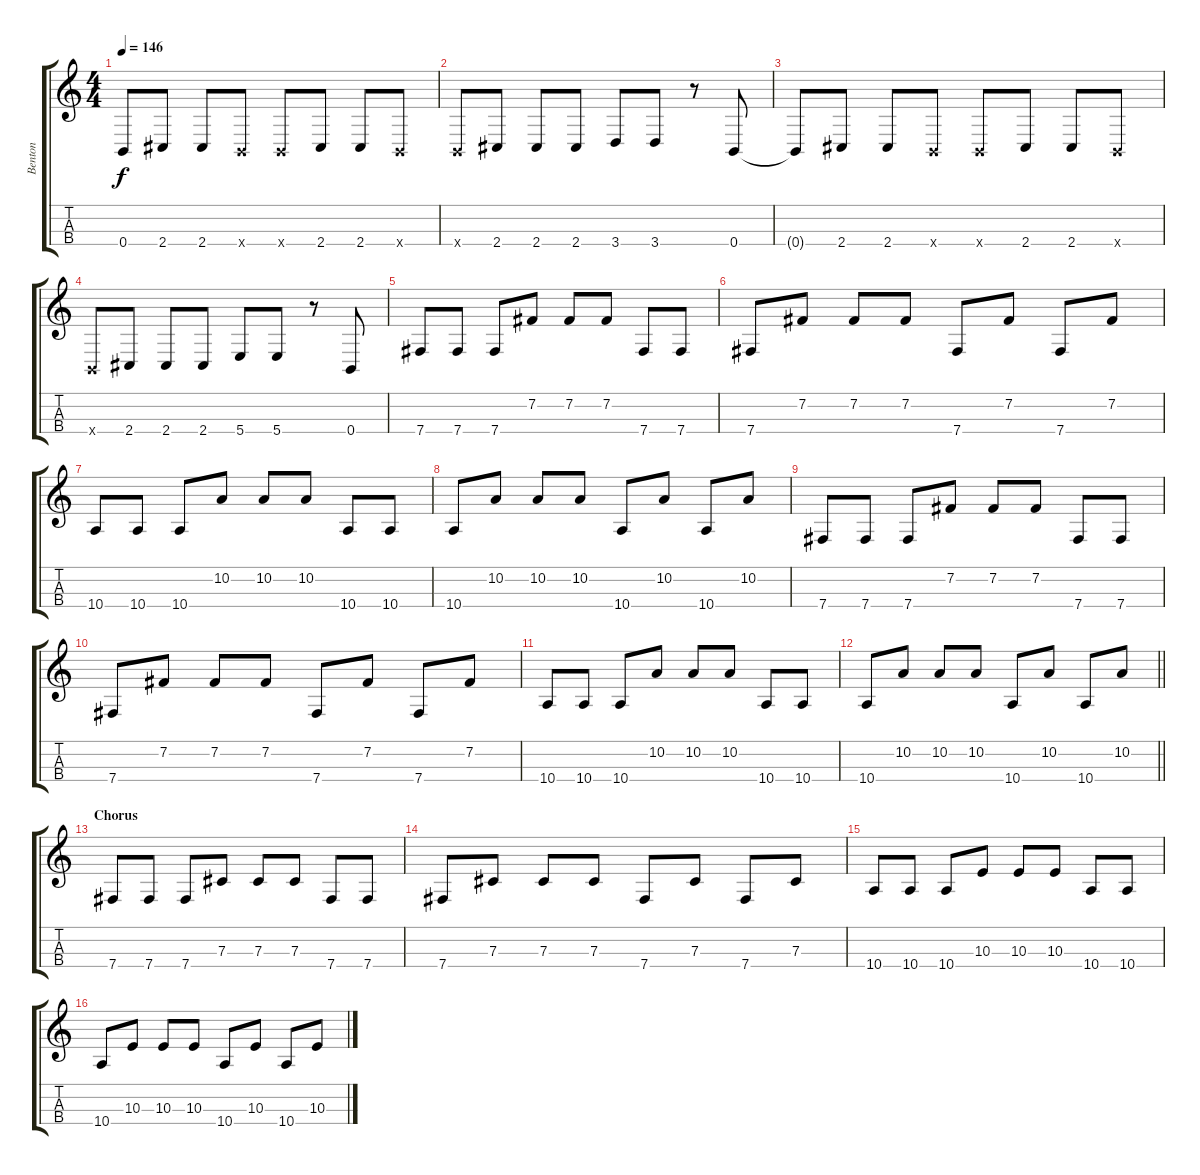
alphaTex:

\track ("Benton" "Benton") {instrument electricbasspick}
\staff {score tabs}
\tuning (E3 B2 Gb2 B1) {hide}
\ts (4 4)
\tempo 146
\clef g2
\ks c
0.4.8{dy f} 2.4.8 2.4.8 0.4{x}.8 0.4{x}.8 2.4.8 2.4.8 0.4{x}.8 |
0.4{x}.8 2.4.8 2.4.8 2.4.8 3.4.8 3.4.8 r.8 0.4.8 |
0.4{t}.8 2.4.8 2.4.8 0.4{x}.8 0.4{x}.8 2.4.8 2.4.8 0.4{x}.8 |
0.4{x}.8 2.4.8 2.4.8 2.4.8 5.4.8 5.4.8 r.8 0.4.8 |
7.4.8 7.4.8 7.4.8 7.2.8 7.2.8 7.2.8 7.4.8 7.4.8 |
7.4.8 7.2.8 7.2.8 7.2.8 7.4.8 7.2.8 7.4.8 7.2.8 |
10.4.8 10.4.8 10.4.8 10.2.8 10.2.8 10.2.8 10.4.8 10.4.8 |
10.4.8 10.2.8 10.2.8 10.2.8 10.4.8 10.2.8 10.4.8 10.2.8 |
7.4.8 7.4.8 7.4.8 7.2.8 7.2.8 7.2.8 7.4.8 7.4.8 |
7.4.8 7.2.8 7.2.8 7.2.8 7.4.8 7.2.8 7.4.8 7.2.8 |
10.4.8 10.4.8 10.4.8 10.2.8 10.2.8 10.2.8 10.4.8 10.4.8 |
\barLineRight lightlight
10.4.8 10.2.8 10.2.8 10.2.8 10.4.8 10.2.8 10.4.8 10.2.8 |
\section ("" "Chorus")
7.4.8 7.4.8 7.4.8 7.3.8 7.3.8 7.3.8 7.4.8 7.4.8 |
7.4.8 7.3.8 7.3.8 7.3.8 7.4.8 7.3.8 7.4.8 7.3.8 |
10.4.8 10.4.8 10.4.8 10.3.8 10.3.8 10.3.8 10.4.8 10.4.8 |
10.4.8 10.3.8 10.3.8 10.3.8 10.4.8 10.3.8 10.4.8 10.3.8
